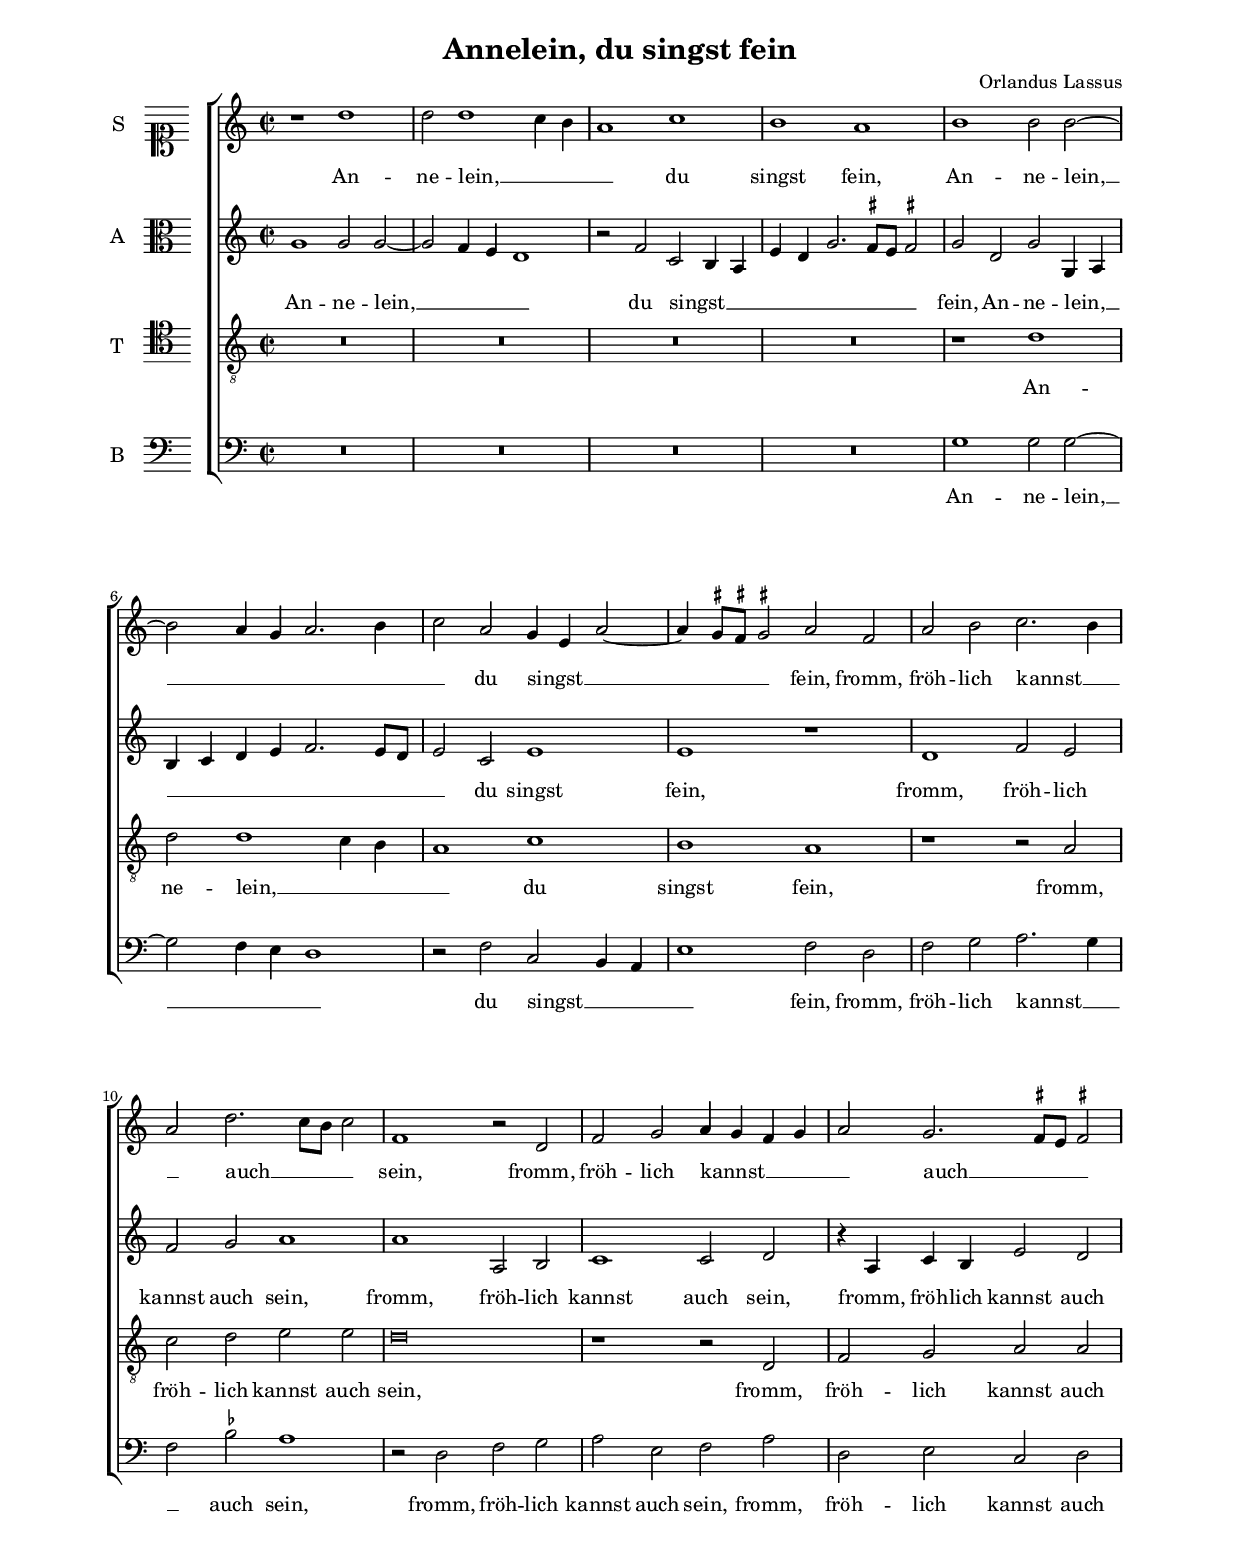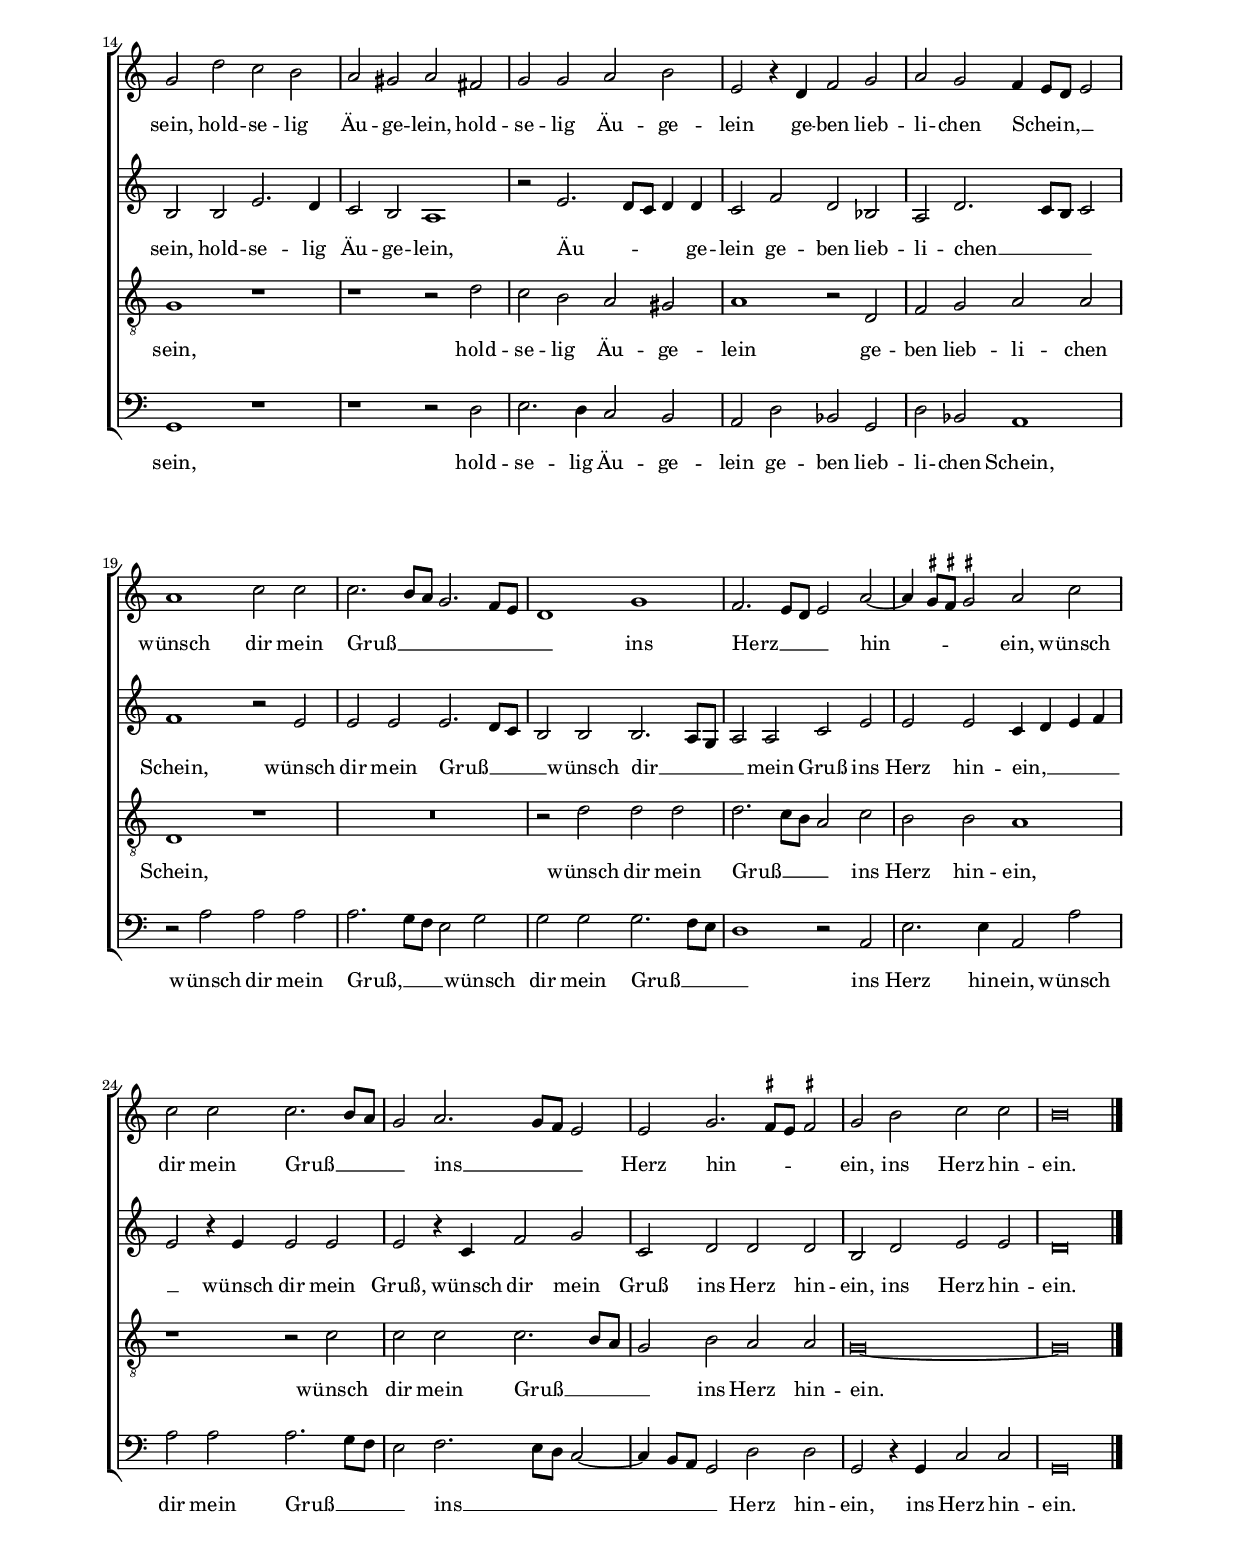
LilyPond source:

\header
{
  title="Annelein, du singst fein"
  composer="Orlandus Lassus"
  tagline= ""
}

\version "2.18.2"
\include "deutsch.ly"
#(set-global-staff-size 16)
% #(set-default-paper-size "letter")
#(ly:set-option 'point-and-click #f)

	
global = {
	\key c \major
	\time 2/2 \set Score.measureLength = #(ly:make-moment 2/1)
	}

	ficta = { \once \set suggestAccidentals = ##t }
	
	forget = #(define-music-function (parser location music) (ly:music?) #{
		\accidentalStyle forget
		$music
		\accidentalStyle default
		#})
	
	m = \melisma
	me = \melismaEnd


\paper
	{
	top-margin = 2.2 \cm
	bottom-margin = 2.2 \cm
	left-margin = 2 \cm
	right-margin = 2 \cm
	ragged-bottom = ##f
	ragged-last-bottom = ##f
	print-page-number = ##f
	system-system-spacing = #'((basic-distance . 20) (minimum-distance . 14) (padding . 8) (strechability . 150))
	systems-per-page = 3
	page-count = 2
%	min-systems-per-page = 3
%	oddHeaderMarkup = \markup { \fill-line { \null \null \column \right-align { \fontsize #1 \fromproperty #'page:page-number-string \null } } }
%	evenHeaderMarkup = \markup { \column \right-align { \fontsize #1 \fromproperty #'page:page-number-string \null } }
	}


incipitcantus = \markup { \score {
	{
	\set Staff.instrumentName = \markup { \fontsize #1 "S" }
	\key c \major
	\clef soprano
	s4 \bar ""
	}
	\layout  {
	raggedright = ##t
	indent = 0.8 \cm
	line-width = 1.6 \cm
	\context { \Staff \remove Time_signature_engraver }
	\override Staff.Clef.Y-extent = #'(0 . 0)
	}} \hspace #1 }
	
      
incipitaltus = \markup { \score {
	{
	\set Staff.instrumentName = \markup { \fontsize #1 "A" }
	\key c \major
	\clef alto
	s4 \bar ""
	}
	\layout  {
	raggedright = ##t
	indent = 0.8 \cm
	line-width = 1.6 \cm
	\context { \Staff \remove Time_signature_engraver }
	\override Staff.Clef.Y-extent = #'(0 . 0)
	}} \hspace #1 }


incipittenor = \markup { \score {
	{
	\set Staff.instrumentName = \markup { \fontsize #1 "T" }
	\key c \major
	\clef tenor
	s4 \bar ""
	}
	\layout  {
	raggedright = ##t
	indent = 0.8 \cm
	line-width = 1.6 \cm
	\context { \Staff \remove Time_signature_engraver }
	\override Staff.Clef.Y-extent = #'(0 . 0)
	}} \hspace #1 }


incipitbassus = \markup { \score {
	{
	\set Staff.instrumentName = \markup { \fontsize #1 "B" }
	\key c \major
	\clef bass
	s4 \bar ""
	}
	\layout  {
	raggedright = ##t
	indent = 0.8 \cm
	line-width = 1.6 \cm
	\context { \Staff \remove Time_signature_engraver }
	\override Staff.Clef.Y-extent = #'(0 . 0)
	}} \hspace #1 }


cantus =  \relative c''
	{
	r1 d
	d2 d1 c4 h
	a1 c
	h1 a
%5
	h1 h2 h~ |
	h2 a4 g a2. h4
	c2 a g4 e a2~
	a4 \ficta gis8 \ficta fis \ficta gis!2 a2 \forget f
	a2 h c2. h4
%10
	a2 d2. c8 h c2 |
	f,1 r2 d
	f2 g a4 g f g
	a2 g2. \ficta fis8 e \ficta fis!2
	g2 d' c h
%15
	a2 gis a fis |
	g2 g a h
	e,2 r4 d f2 g
	a2 g f4 e8 d e2
	a1 c2 c
%20
	c2. h8 a g2. f8 e |
	d1 g
	f2. e8 d e2 a~
	a4 \ficta gis8 \ficta fis \ficta gis!2 a c
	c2 c c2. h8 a
%25
	g2 a2. g8 f e2 |
	e2 g2. \ficta fis8 e \ficta fis!2
	g2 h c c
	h\breve \bar "|." |
	}


altus =  \relative c'
        {
	g'1 g2 g~
	g2 f4 e d1
	r2 f c h4 a
	e'4 d g2. \ficta fis8 e \ficta fis!2
%5
	g2 d g g,4 a |
	h4 c d e f2. e8 d
	e2 c e1
	e1 r
	d1 f2 e
%10
	f2 g a1 |
	a1 a,2 h
	c1 c2 d
	r4 a c h e2 d
	h2 h e2. d4
%15
	c2 h a1 |
	r2 e'2. d8 c d4 d
	c2 f d b
	a2 d2. c8 h c2
	f1 r2 e
%20
	e2 e e2. d8 c |
	h2 h h2. a8 g
	a2 a c e
	e2 e c4 d e f
	e2 r4 e e2 e
%25
	e2 r4 c f2 g |
	c,2 d d d
	h2 d e e
	d\breve |
	}


tenor =  \relative c'
	{
	R\breve
	R\breve
	R\breve
	R\breve
%5
	r1 d |
	d2 d1 c4 h
	a1 c
	h1 a
	r1 r2 a
%10
	c2 d e e |
	d\breve
	r1 r2 d,
	f2 g a a
	g1 r
%15
	r1 r2 d' |
	c2 h a gis
	a1 r2 d,
	f2 g a a
	d,1 r
%20
	R\breve |
	r2 d' d d
	d2. c8 h a2 c
	h2 h a1
	r1 r2 c
%25
	c2 c c2. h8 a |
	g2 h a a
	g\breve~
	g\breve |
	}


bassus  =  \relative c
	{
	R\breve
	R\breve
	R\breve
	R\breve
%5
	g'1 g2 g~ |
	g2 f4 e d1
	r2 f c h4 a
	e'1 f2 d
	f2 g a2. g4
%10
	f2 \ficta b a1 |
	r2 d, f g
	a2 e f a
	d,2 e c d
	g,1 r
%15
	r1 r2 d' |
	e2. d4 c2 h
	a2 d b g
	d'2 b a1
	r2 a' a a
%20
	a2. g8 f e2 g |
	g2 g g2. f8 e
	d1 r2 a
	e'2. e4 a,2 a'
	a2 a a2. g8 f
%25
	e2 f2. e8 d c2~ |
	c4 h8 a g2 d' d
	g,2 r4 g c2 c
	g\breve |
	}

lyricscantus = \lyricmode {
	An -- ne -- lein, __ _ _ _ du singst fein,
	An -- ne -- lein, __ _ _ _ _ _ du singst __ _ _ _ _ _ fein,
	fromm, fröh -- lich kannst __ _ _ auch __ _ _ _ sein,
	fromm, fröh -- lich kannst __ _ _ _ _ auch __ _ _ _ sein,
	hold -- se -- lig Äu -- ge -- lein,
	hold -- se -- lig Äu -- ge -- lein
	ge -- ben lieb -- li -- chen Schein, __ _ _ _
	wünsch dir mein Gruß __ _ _ _ _ _ _ ins Herz __ _ _ _ hin -- _ _ _ ein,
	wünsch dir mein Gruß __ _ _ _ ins __ _ _ _ Herz hin -- _ _ _ ein,
	ins Herz hin -- ein.
	}


lyricsaltus = \lyricmode {
	An -- ne -- lein, __ _ _ _ du singst __ _ _ _ _ _ _ _ _ fein,
	An -- ne -- lein, __ _ _ _ _ _ _ _ _ _ du singst fein,
	fromm, fröh -- lich kannst auch sein,
	fromm, fröh -- lich kannst auch sein,
	fromm, fröh -- lich kannst auch sein,
	hold -- se -- lig Äu -- ge -- lein,
	Äu -- _ _ _ ge -- lein
	ge -- ben lieb -- li -- chen __ _ _ _ Schein,
	wünsch dir mein Gruß __ _ _ _
	wünsch dir __ _ _ _ mein Gruß ins Herz hin -- ein, __ _ _ _ _
	wünsch dir mein Gruß,
	wünsch dir mein Gruß ins Herz hin -- ein,
	ins Herz hin -- ein.
	}


lyricstenor = \lyricmode {
	An -- ne -- lein, __ _ _ _ du singst fein,
	fromm, fröh -- lich kannst auch sein,
	fromm, fröh -- lich kannst auch sein,
	hold -- se -- lig Äu -- ge -- lein
	ge -- ben lieb -- li -- chen Schein,
	wünsch dir mein Gruß __ _ _ _ ins Herz hin -- ein,
	wünsch dir mein Gruß __ _ _ _ ins Herz hin -- ein.
	}


lyricsbassus = \lyricmode {
	An -- ne -- lein, __ _ _ _ du singst __ _ _ _ fein,
	fromm, fröh -- lich kannst __ _ _ auch sein,
	fromm, fröh -- lich kannst auch sein,
	fromm, fröh -- lich kannst auch sein,
	hold -- se -- lig Äu -- ge -- lein
	ge -- ben lieb -- li -- chen Schein,
	wünsch dir mein Gruß, __ _ _ _ 
	wünsch dir mein Gruß __ _ _ _ ins Herz hin -- ein,
	wünsch dir mein Gruß __ _ _ _ ins __ _ _ _ _ _ _ Herz hin -- ein,
	ins Herz hin -- ein.
	}


\score
{  
	% \transpose {
	\new ChoirStaff \with { \override StaffGrouper.staff-staff-spacing.basic-distance = #13 }
	<<

	\new Staff << \global
	\new Voice="v1" {
		\set Staff.instrumentName=\incipitcantus
		\set Staff.midiInstrument = "reed organ"
		\clef "violin"
		\cantus }
	\new Lyrics \lyricsto "v1" {\lyricscantus }
	>>


	\new Staff << \global
	\new Voice="v2" {
		\set Staff.instrumentName=\incipitaltus
		\set Staff.midiInstrument = "reed organ"
		\clef "violin" 
		\altus}
	\new Lyrics \lyricsto "v2" {\lyricsaltus }
	>>


	\new Staff << \global
	\new Voice="v3" {
		\set Staff.instrumentName=\incipittenor
		\set Staff.midiInstrument = "reed organ"
		\clef "G_8"
		\tenor }
	\new Lyrics \lyricsto "v3" {\lyricstenor }
	>>


	\new Staff << \global
	\new Voice="v4" {
		\set Staff.instrumentName=\incipitbassus
		\set Staff.midiInstrument = "reed organ"
		\clef "bass" 
		\bassus }
	\new Lyrics \lyricsto "v4" {\lyricsbassus}
	>>

	>>
	% } % transpose

	\layout
	{
	indent = 1.7 \cm
	\context { \Lyrics \override VerticalAxisGroup.nonstaff-relatedstaff-spacing.padding = #2 }
	\context { \Staff \override TimeSignature.break-visibility = #end-of-line-invisible }
%	\context { \Staff \override InstrumentName.X-offset = #'-25 }
	\context { \Voice \override Slur.transparent = ##t }
%	\context { \Voice \override AccidentalSuggestion.avoid-slur = #'ignore }
%	\context { \Voice \override AccidentalSuggestion.outside-staff-priority = ##f }
%	\context { \Score \override BarNumber.padding = #2 }
	\context { \Voice \override NoteHead.style = #'baroque }
	}

\midi
	{
    	\tempo 2 = 90
	}
	
}


% EOF